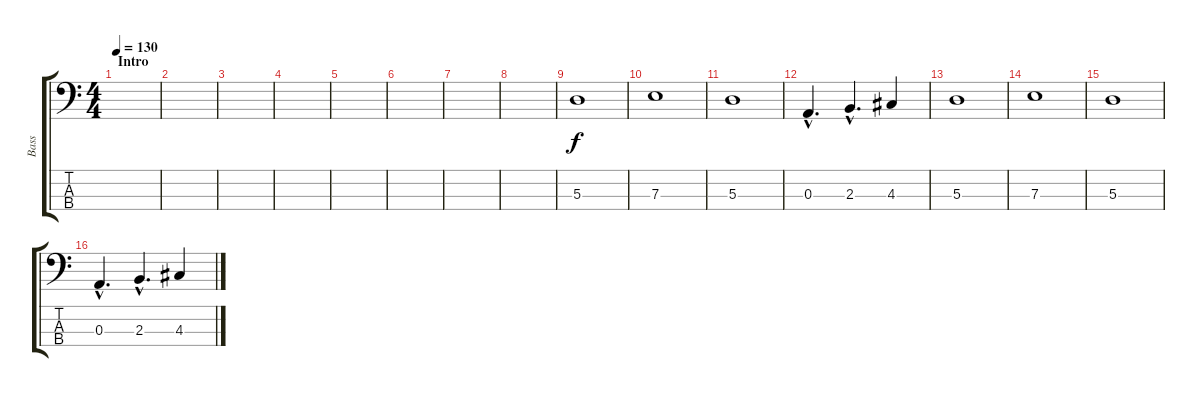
\track ("Bass" "Bass") {instrument electricbassfinger}
\staff {score tabs}
\tuning (G2 D2 A1 D1) {hide}
\ts (4 4)
\section ("" "Intro")
\tempo 130
\clef f4
\ks c
|
|
|
|
|
|
|
|
5.3.1 |
7.3.1 |
5.3.1 |
0.3{hac}.4{d} 2.3{hac}.4{d} 4.3.4 |
5.3.1 |
7.3.1 |
5.3.1 |
0.3{hac}.4{d} 2.3{hac}.4{d} 4.3.4
